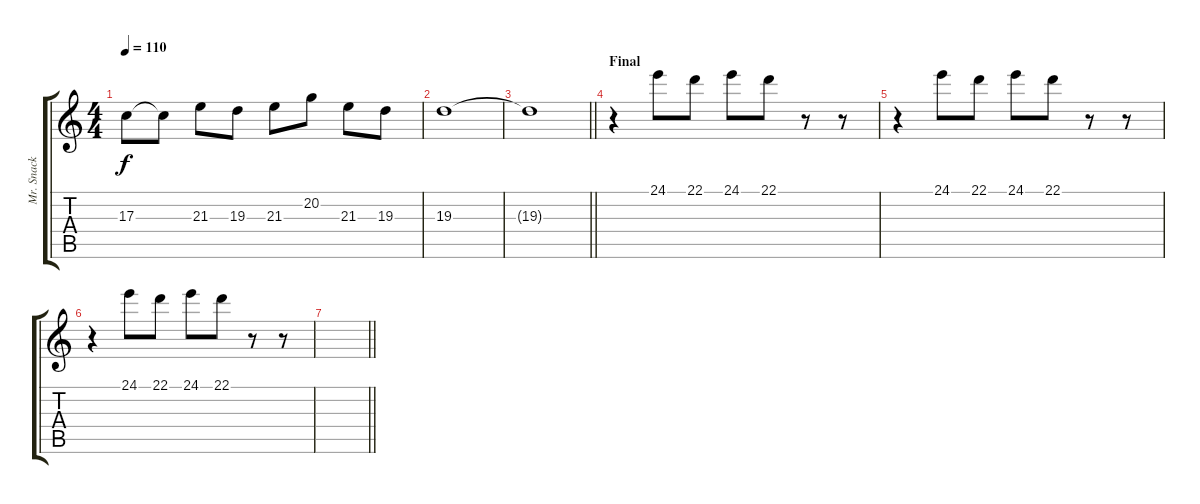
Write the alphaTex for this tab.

\track ("Mr. Snack Efectos" "Mr. Snack ") {instrument seashore}
\staff {score tabs}
\tuning (E4 B3 G3 D3 A2 E2) {hide}
\ts (4 4)
\tempo 110
\clef g2
\ks c
17.3.8{dy f volume 10 instrument stringensemble1} 17.3{t}.8 21.3.8{volume 10 instrument stringensemble1} 19.3.8 21.3.8 20.2.8 21.3.8 19.3.8 |
19.3.1 |
\barLineRight lightlight
19.3{t}.1 |
\section ("" "Final")
r.4{volume 11 instrument stringensemble1} 24.1.8 22.1.8 24.1.8 22.1.8 r.8 r.8 |
r.4{volume 11 instrument stringensemble1} 24.1.8 22.1.8 24.1.8 22.1.8 r.8 r.8 |
r.4{volume 11 instrument stringensemble1} 24.1.8 22.1.8 24.1.8 22.1.8 r.8 r.8 |
\barLineRight lightlight
